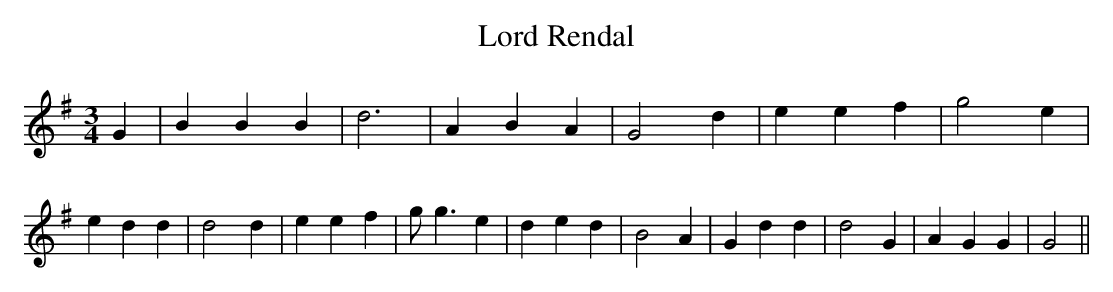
X:1
T:Lord Rendal
M:3/4
L:1/4
K:G
 G| B B B| d3| A B A| G2 d| e e f| g2 e| e d d| d2 d| e e f| g/2 g3/2 e|\
 d e d| B2 A| G d d| d2 G| A G G| G2||
